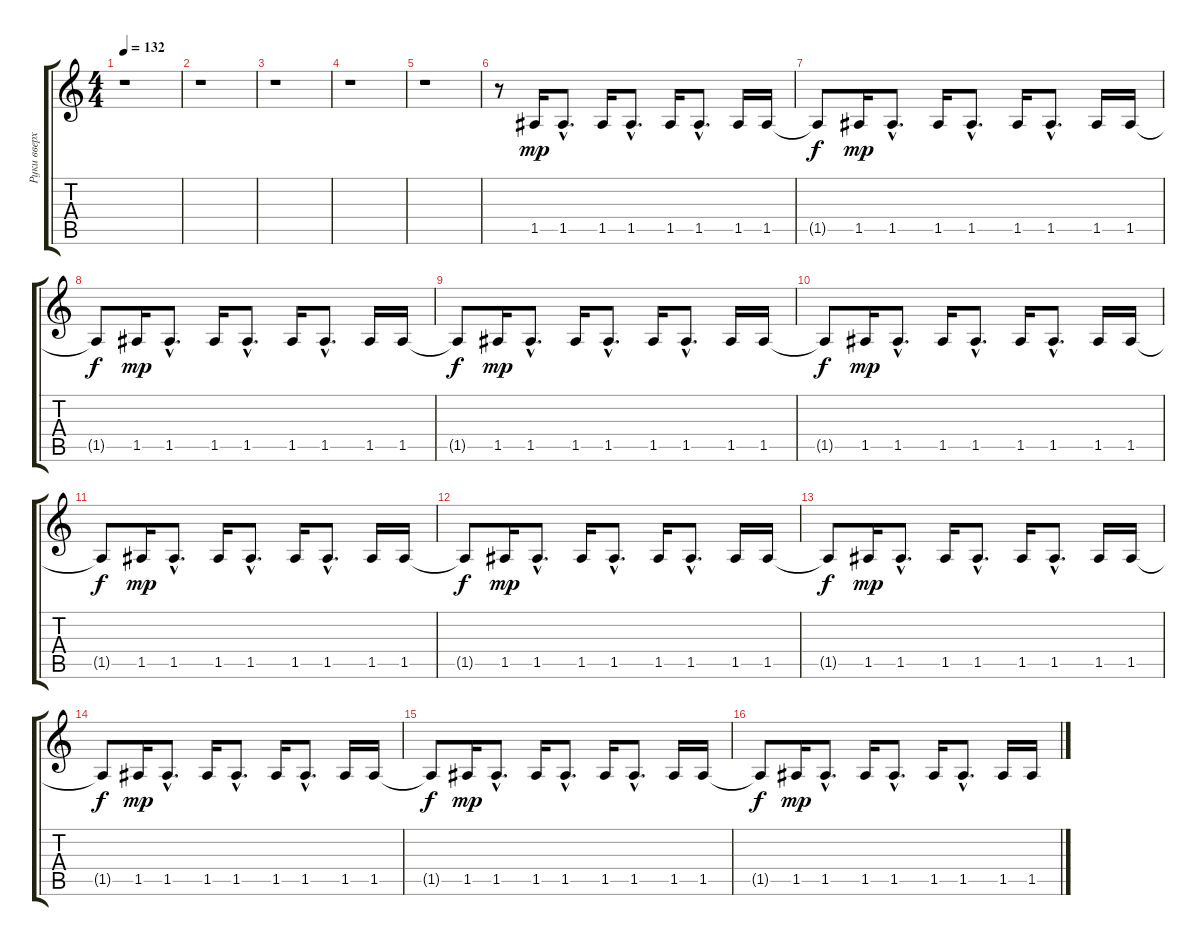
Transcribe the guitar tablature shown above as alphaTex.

\track ("Руки вверх" "Руки вверх") {instrument acousticguitarnylon}
\staff {score tabs}
\tuning (E4 B3 G3 D3 A2 E2) {hide}
\ts (4 4)
\tempo 132
\clef g2
\ks c
r.1{dy mp} |
r.1 |
r.1 |
r.1 |
r.1 |
r.8 1.5.16 1.5{hac}.8{d} 1.5.16 1.5{hac}.8{d} 1.5.16 1.5{hac}.8{d} 1.5.16 1.5.16 |
1.5{t}.8{dy f} 1.5.16{dy mp} 1.5{hac}.8{d} 1.5.16 1.5{hac}.8{d} 1.5.16 1.5{hac}.8{d} 1.5.16 1.5.16 |
1.5{t}.8{dy f} 1.5.16{dy mp} 1.5{hac}.8{d} 1.5.16 1.5{hac}.8{d} 1.5.16 1.5{hac}.8{d} 1.5.16 1.5.16 |
1.5{t}.8{dy f} 1.5.16{dy mp} 1.5{hac}.8{d} 1.5.16 1.5{hac}.8{d} 1.5.16 1.5{hac}.8{d} 1.5.16 1.5.16 |
1.5{t}.8{dy f} 1.5.16{dy mp} 1.5{hac}.8{d} 1.5.16 1.5{hac}.8{d} 1.5.16 1.5{hac}.8{d} 1.5.16 1.5.16 |
1.5{t}.8{dy f} 1.5.16{dy mp} 1.5{hac}.8{d} 1.5.16 1.5{hac}.8{d} 1.5.16 1.5{hac}.8{d} 1.5.16 1.5.16 |
1.5{t}.8{dy f} 1.5.16{dy mp} 1.5{hac}.8{d} 1.5.16 1.5{hac}.8{d} 1.5.16 1.5{hac}.8{d} 1.5.16 1.5.16 |
1.5{t}.8{dy f} 1.5.16{dy mp} 1.5{hac}.8{d} 1.5.16 1.5{hac}.8{d} 1.5.16 1.5{hac}.8{d} 1.5.16 1.5.16 |
1.5{t}.8{dy f} 1.5.16{dy mp} 1.5{hac}.8{d} 1.5.16 1.5{hac}.8{d} 1.5.16 1.5{hac}.8{d} 1.5.16 1.5.16 |
1.5{t}.8{dy f} 1.5.16{dy mp} 1.5{hac}.8{d} 1.5.16 1.5{hac}.8{d} 1.5.16 1.5{hac}.8{d} 1.5.16 1.5.16 |
1.5{t}.8{dy f} 1.5.16{dy mp} 1.5{hac}.8{d} 1.5.16 1.5{hac}.8{d} 1.5.16 1.5{hac}.8{d} 1.5.16 1.5.16
